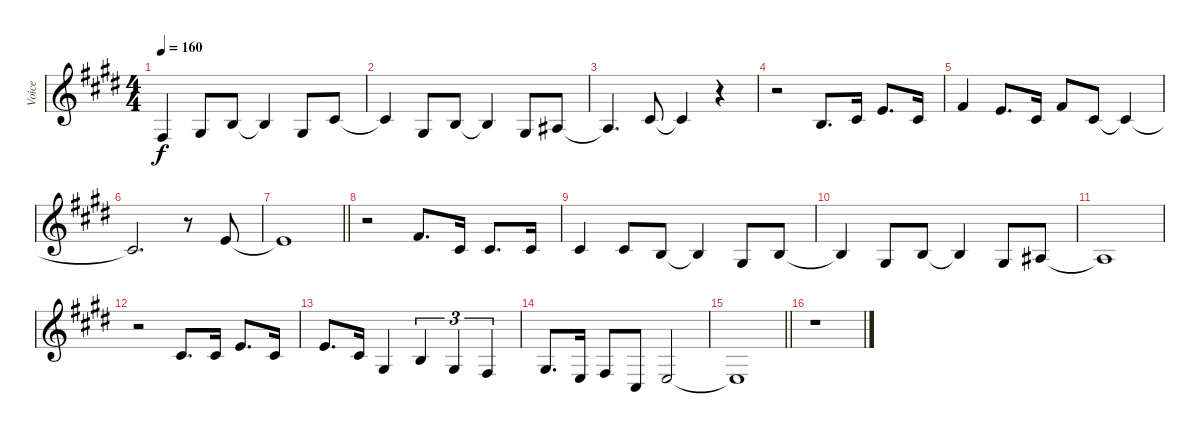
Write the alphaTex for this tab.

\track ("Voice" "Voice") {instrument sopranosax}
\staff {score}
\tuning (E4 B3 G3 D3 A2 E2) {hide}
\ts (4 4)
\tempo 160
\clef g2
\ks e
4.4.4{dy f} 1.3.8 0.2.8 0.2{t}.4 1.3.8 2.2.8 |
2.2{t}.4 1.3.8 0.2.8 0.2{t}.4 1.3.8 3.3.8 |
3.3{t}.4{d} 2.2.8 2.2{t}.4 r.4 |
r.2 0.2.8{d} 2.2.16 0.1.8{d} 2.2.16 |
2.1.4 0.1.8{d} 2.2.16 2.1.8 2.2.8 2.2{t}.4 |
2.2{t}.2{d} r.8 0.1.8 |
\barLineRight lightlight
0.1{t}.1 |
r.2 2.1.8{d} 2.2.16 2.2.8{d} 2.2.16 |
2.2.4 2.2.8 0.2.8 0.2{t}.4 1.3.8 0.2.8 |
0.2{t}.4 1.3.8 0.2.8 0.2{t}.4 1.3.8 3.3.8 |
3.3{t}.1 |
r.2 2.2.8{d} 2.2.16 0.1.8{d} 2.2.16 |
0.1.8{d} 2.2.16 1.3.4 0.2.4{tu (3 2)} 1.3.4{tu (3 2)} 4.4.4{tu (3 2)} |
1.3.8{d} 2.4.16 4.4.8 4.5.8 2.4.2 |
\barLineRight lightlight
2.4{t}.1 |
r.1
